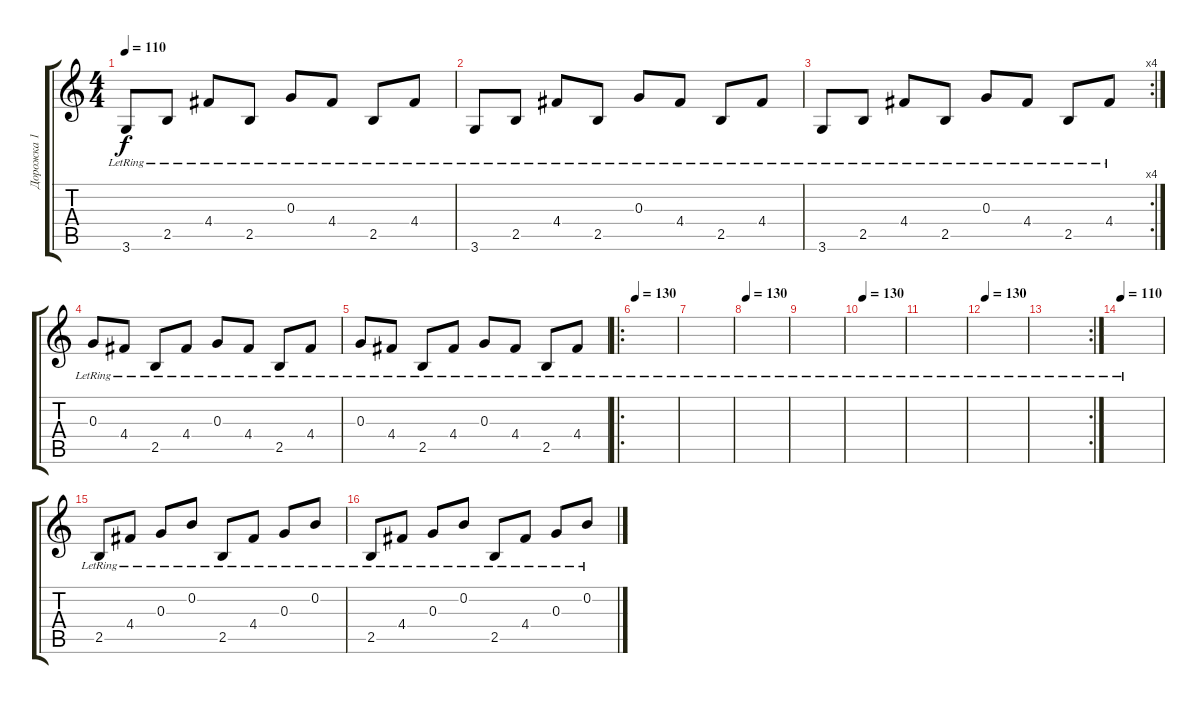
\track ("Дорожка 1" "Дорожка 1") {instrument acousticguitarsteel}
\staff {score tabs}
\tuning (E4 B3 G3 D3 A2 E2) {hide}
\ts (4 4)
\tempo 110
\clef g2
\ks c
3.6{lr}.8{dy f} 2.5{lr}.8 4.4{lr}.8 2.5{lr}.8 0.3{lr}.8 4.4{lr}.8 2.5{lr}.8 4.4{lr}.8 |
3.6{lr}.8 2.5{lr}.8 4.4{lr}.8 2.5{lr}.8 0.3{lr}.8 4.4{lr}.8 2.5{lr}.8 4.4{lr}.8 |
\rc 4
3.6{lr}.8 2.5{lr}.8 4.4{lr}.8 2.5{lr}.8 0.3{lr}.8 4.4{lr}.8 2.5{lr}.8 4.4{lr}.8 |
0.3{lr}.8 4.4{lr}.8 2.5{lr}.8 4.4{lr}.8 0.3{lr}.8 4.4{lr}.8 2.5{lr}.8 4.4{lr}.8 |
0.3{lr}.8 4.4{lr}.8 2.5{lr}.8 4.4{lr}.8 0.3{lr}.8 4.4{lr}.8 2.5{lr}.8 4.4{lr}.8 |
\ro
\tempo 130
|
|
\tempo 130
|
|
\tempo 130
|
|
\tempo 130
|
\rc 2
|
\tempo 110
|
2.5{lr}.8{instrument distortionguitar} 4.4{lr}.8 0.3{lr}.8 0.2{lr}.8 2.5{lr}.8 4.4{lr}.8 0.3{lr}.8 0.2{lr}.8 |
2.5{lr}.8 4.4{lr}.8 0.3{lr}.8 0.2{lr}.8 2.5{lr}.8 4.4{lr}.8 0.3{lr}.8 0.2{lr}.8
